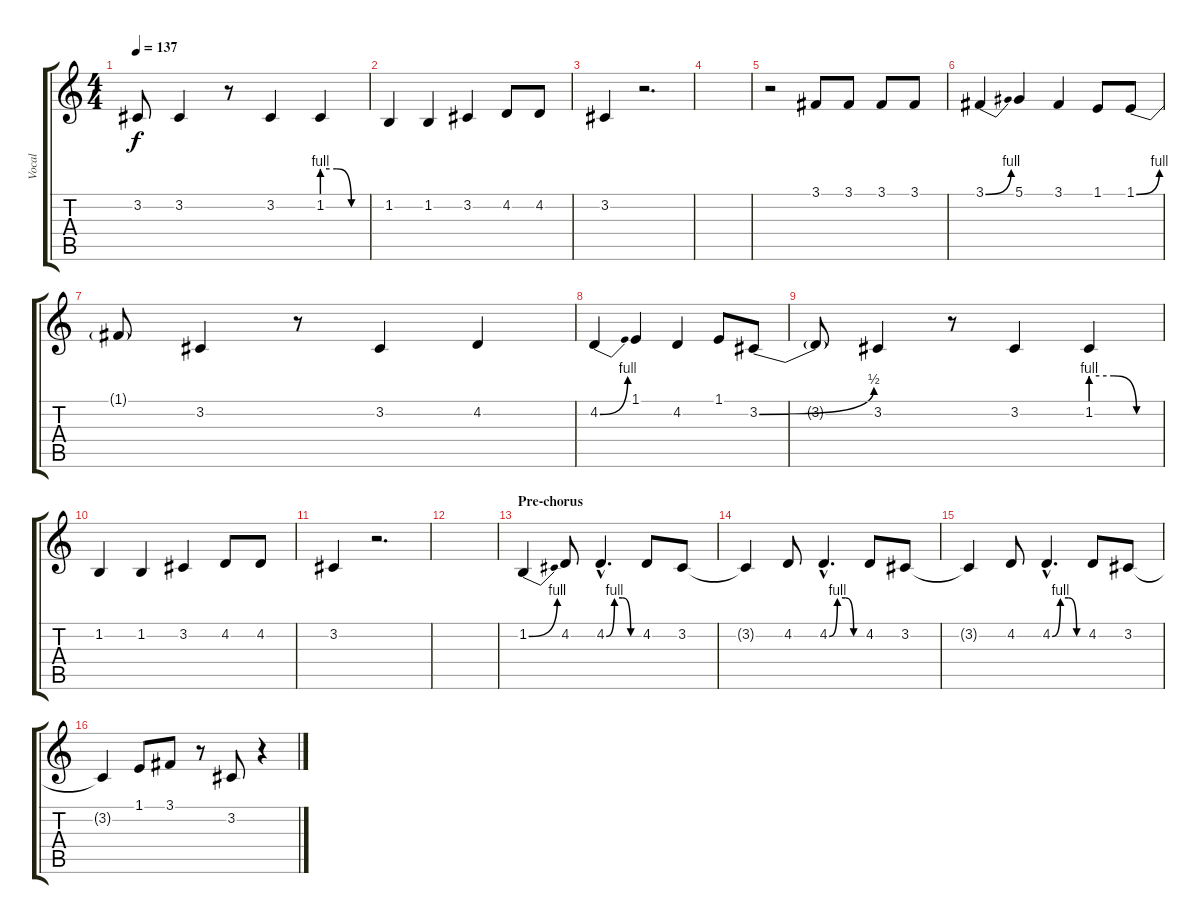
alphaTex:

\track ("Vocal" "Vocal") {instrument lead6voice}
\staff {score tabs}
\tuning (Eb4 Bb3 Gb3 Db3 Ab2 Eb2) {hide}
\ts (4 4)
\tempo 137
\clef g2
\ks c
3.2{t}.8{dy f} 3.2.4 r.8 3.2.4 1.2{be (custom 0 4 20 4 40 0 60 0)}.4 |
1.2.4 1.2.4 3.2.4 4.2.8 4.2.8 |
3.2.4 r.2{d} |
|
\section ("" "")
r.2 3.1.8 3.1.8 3.1.8 3.1.8 |
3.1{be (bend 0 0 60 4)}.4 5.1.4 3.1.4 1.1.8 1.1{be (bend 0 0 60 4)}.8 |
1.1{t}.8 3.2.4 r.8 3.2.4 4.2.4 |
4.2{be (bend 0 0 60 4)}.4 1.1.4 4.2.4 1.1.8 3.2{be (bend 0 0 60 2)}.8 |
3.2{t}.8 3.2.4 r.8 3.2.4 1.2{be (custom 0 4 20 4 40 0 60 0)}.4 |
1.2.4 1.2.4 3.2.4 4.2.8 4.2.8 |
3.2.4 r.2{d} |
|
\section ("" "Pre-chorus")
1.2{be (bend 0 0 60 4)}.4 4.2.8 4.2{be (custom 0 0 15 4 30 4 45 0 60 0) hac}.4{d} 4.2.8 3.2.8 |
3.2{t}.4 4.2.8 4.2{be (custom 0 0 15 4 30 4 45 0 60 0) hac}.4{d} 4.2.8 3.2.8 |
3.2{t}.4 4.2.8 4.2{be (custom 0 0 15 4 30 4 45 0 60 0) hac}.4{d} 4.2.8 3.2.8 |
3.2{t}.4 1.1.8 3.1.8 r.8 3.2.8 r.4
